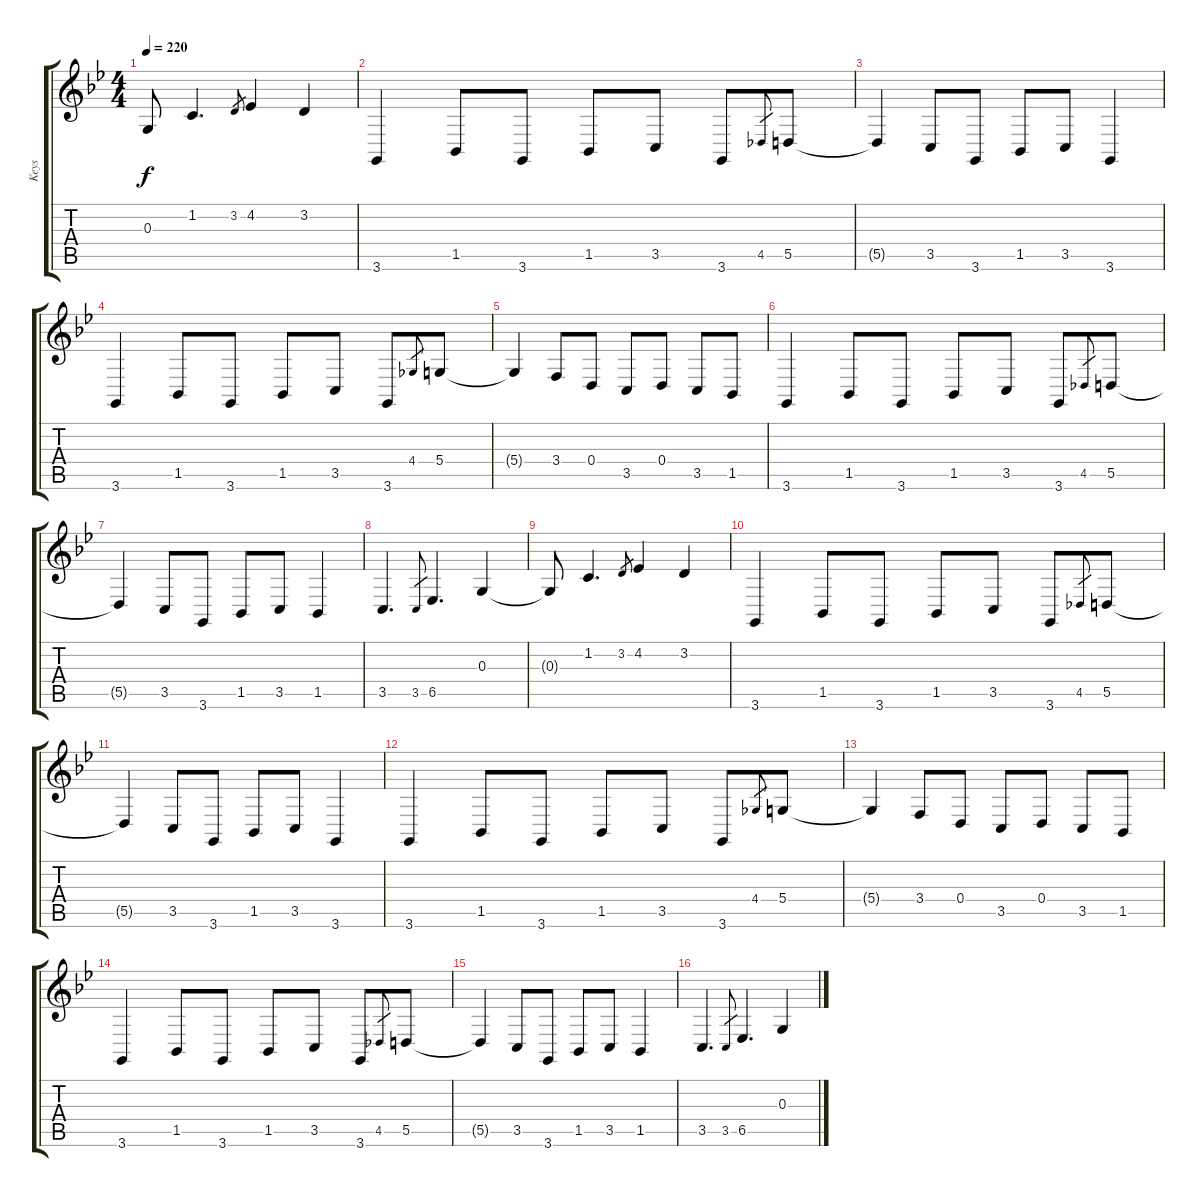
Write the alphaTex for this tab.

\track ("Keys" "Keys") {instrument churchorgan}
\staff {score tabs}
\tuning (E4 B3 G3 D3 A2 E2) {hide}
\ts (4 4)
\tempo 220
\clef g2
\ks gminor
0.3{t}.8{dy f} 1.2.4{d} 3.2.8{gr} 4.2.4 3.2.4 |
3.6.4 1.5.8 3.6.8 1.5.8 3.5.8 3.6.8 4.5.8{gr} 5.5.8 |
5.5{t}.4 3.5.8 3.6.8 1.5.8 3.5.8 3.6.4 |
3.6.4 1.5.8 3.6.8 1.5.8 3.5.8 3.6.8 4.4.8{gr} 5.4.8 |
5.4{t}.4 3.4.8 0.4.8 3.5.8 0.4.8 3.5.8 1.5.8 |
3.6.4 1.5.8 3.6.8 1.5.8 3.5.8 3.6.8 4.5.8{gr} 5.5.8 |
5.5{t}.4 3.5.8 3.6.8 1.5.8 3.5.8 1.5.4 |
3.5.4{d} 3.5.8{gr} 6.5.4{d} 0.3.4 |
0.3{t}.8 1.2.4{d} 3.2.8{gr} 4.2.4 3.2.4 |
3.6.4 1.5.8 3.6.8 1.5.8 3.5.8 3.6.8 4.5.8{gr} 5.5.8 |
5.5{t}.4 3.5.8 3.6.8 1.5.8 3.5.8 3.6.4 |
3.6.4 1.5.8 3.6.8 1.5.8 3.5.8 3.6.8 4.4.8{gr} 5.4.8 |
5.4{t}.4 3.4.8 0.4.8 3.5.8 0.4.8 3.5.8 1.5.8 |
3.6.4 1.5.8 3.6.8 1.5.8 3.5.8 3.6.8 4.5.8{gr} 5.5.8 |
5.5{t}.4 3.5.8 3.6.8 1.5.8 3.5.8 1.5.4 |
3.5.4{d} 3.5.8{gr} 6.5.4{d} 0.3.4
